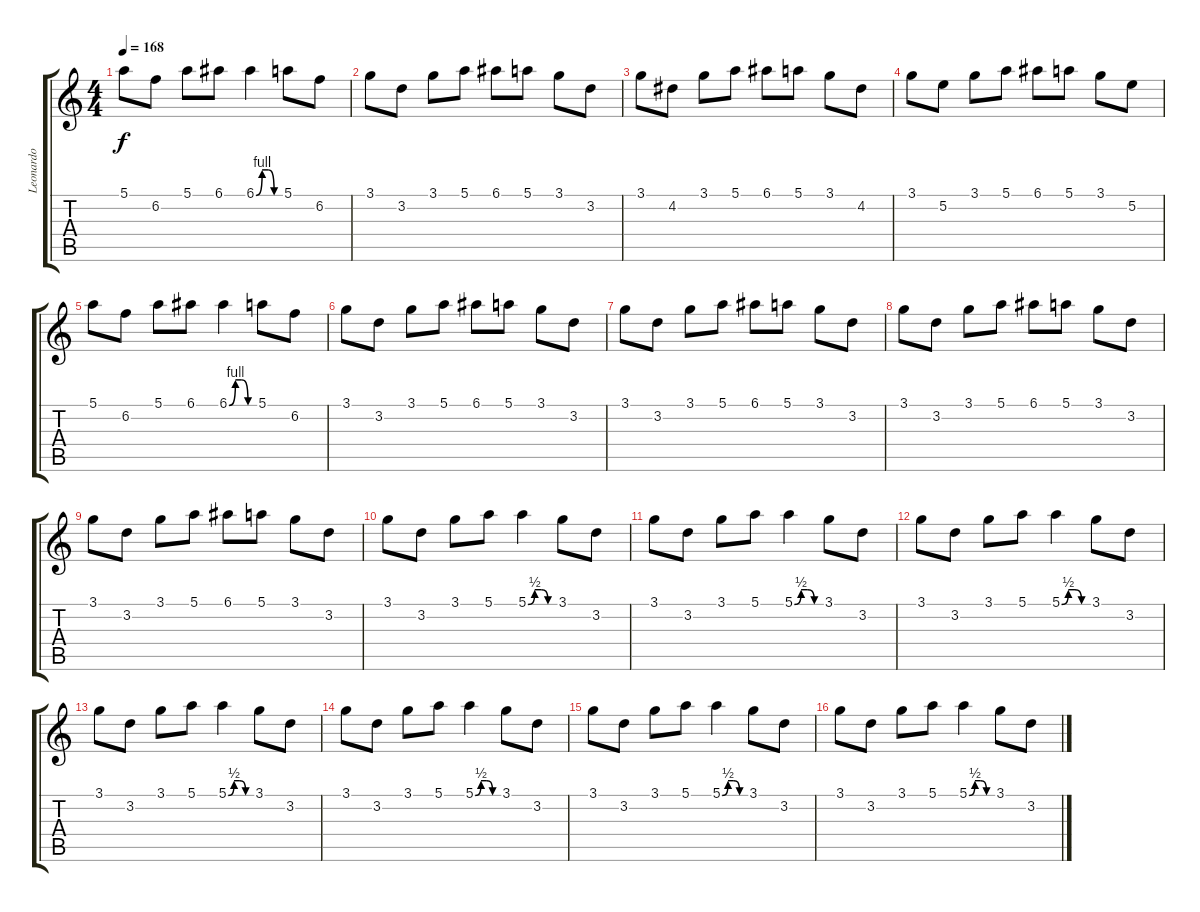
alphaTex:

\track ("Leonardo" "Leonardo") {instrument distortionguitar}
\staff {score tabs}
\tuning (E4 B3 G3 D3 A2 E2) {hide}
\ts (4 4)
\tempo 168
\clef g2
\ks c
5.1.8{dy f} 6.2.8 5.1.8 6.1.8 6.1{be (custom 0 0 15 4 30 4 45 0 60 0)}.4 5.1.8 6.2.8 |
3.1.8 3.2.8 3.1.8 5.1.8 6.1.8 5.1.8 3.1.8 3.2.8 |
3.1.8 4.2.8 3.1.8 5.1.8 6.1.8 5.1.8 3.1.8 4.2.8 |
3.1.8 5.2.8 3.1.8 5.1.8 6.1.8 5.1.8 3.1.8 5.2.8 |
5.1.8 6.2.8 5.1.8 6.1.8 6.1{be (custom 0 0 15 4 30 4 45 0 60 0)}.4 5.1.8 6.2.8 |
3.1.8 3.2.8 3.1.8 5.1.8 6.1.8 5.1.8 3.1.8 3.2.8 |
3.1.8 3.2.8 3.1.8 5.1.8 6.1.8 5.1.8 3.1.8 3.2.8 |
3.1.8 3.2.8 3.1.8 5.1.8 6.1.8 5.1.8 3.1.8 3.2.8 |
3.1.8 3.2.8 3.1.8 5.1.8 6.1.8 5.1.8 3.1.8 3.2.8 |
3.1.8 3.2.8 3.1.8 5.1.8 5.1{be (custom 0 0 15 2 30 2 45 0 60 0)}.4 3.1.8 3.2.8 |
3.1.8 3.2.8 3.1.8 5.1.8 5.1{be (custom 0 0 15 2 30 2 45 0 60 0)}.4 3.1.8 3.2.8 |
3.1.8 3.2.8 3.1.8 5.1.8 5.1{be (custom 0 0 15 2 30 2 45 0 60 0)}.4 3.1.8 3.2.8 |
3.1.8 3.2.8 3.1.8 5.1.8 5.1{be (custom 0 0 15 2 30 2 45 0 60 0)}.4 3.1.8 3.2.8 |
3.1.8 3.2.8 3.1.8 5.1.8 5.1{be (custom 0 0 15 2 30 2 45 0 60 0)}.4 3.1.8 3.2.8 |
3.1.8 3.2.8 3.1.8 5.1.8 5.1{be (custom 0 0 15 2 30 2 45 0 60 0)}.4 3.1.8 3.2.8 |
3.1.8 3.2.8 3.1.8 5.1.8 5.1{be (custom 0 0 15 2 30 2 45 0 60 0)}.4 3.1.8 3.2.8
